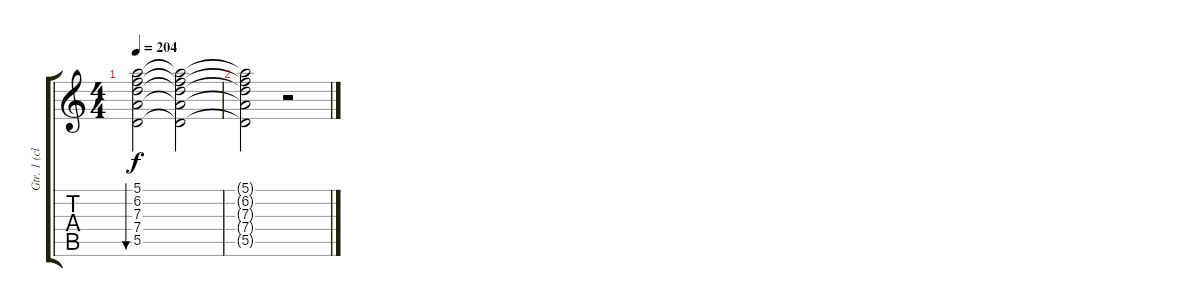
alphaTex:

\track ("Gtr. 1 (clean)" "Gtr. 1 (cl") {instrument electricguitarclean}
\staff {score tabs}
\tuning (E4 B3 G3 D3 A2 E2) {hide}
\ts (4 4)
\tempo 204
\clef g2
\ks c
(5.1 6.2 7.3 7.4 5.5).2{bu 240 dy f} (5.1{t} 6.2{t} 7.3{t} 7.4{t} 5.5{t}).2 |
(5.1{t} 6.2{t} 7.3{t} 7.4{t} 5.5{t}).2 r.2
